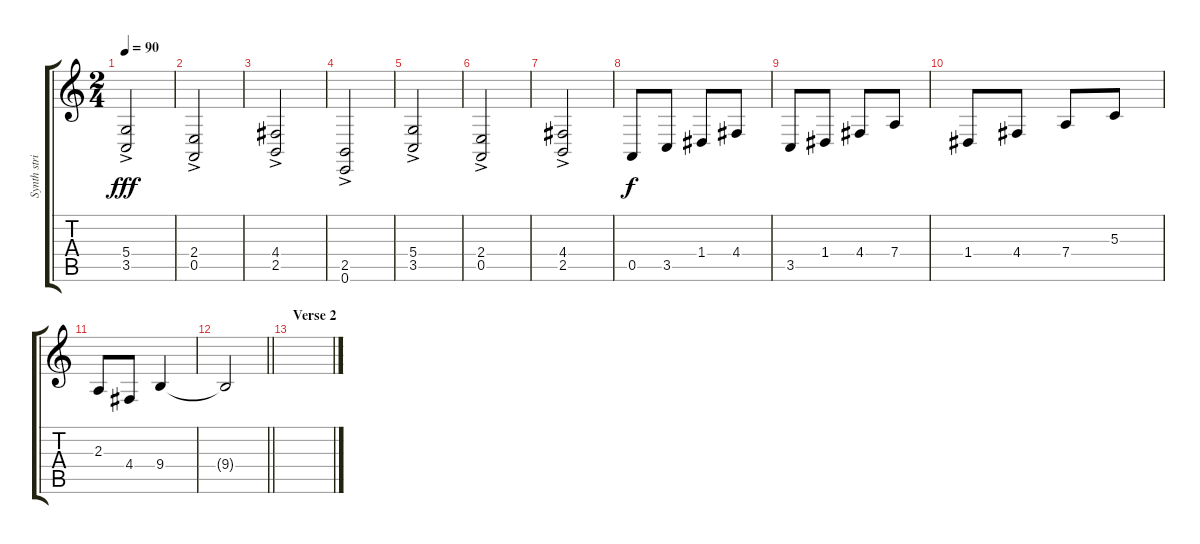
\track ("Synth string" "Synth stri") {instrument synthstrings1}
\staff {score tabs}
\tuning (E4 B3 G3 D3 A2 E2) {hide}
\ts (2 4)
\tempo 90
\clef g2
\ks c
(5.4 3.5{ac}).2{dy fff} |
(2.4 0.5{ac}).2 |
(4.4 2.5{ac}).2 |
(2.5 0.6{ac}).2 |
(5.4 3.5{ac}).2 |
(2.4 0.5{ac}).2 |
(4.4 2.5{ac}).2 |
0.5.8{dy f} 3.5.8 1.4.8 4.4.8 |
3.5.8 1.4.8 4.4.8 7.4.8 |
1.4.8 4.4.8 7.4.8 5.3.8 |
2.3.8 4.4.8 9.4.4 |
\barLineRight lightlight
9.4{t}.2 |
\section ("" "Verse 2")
